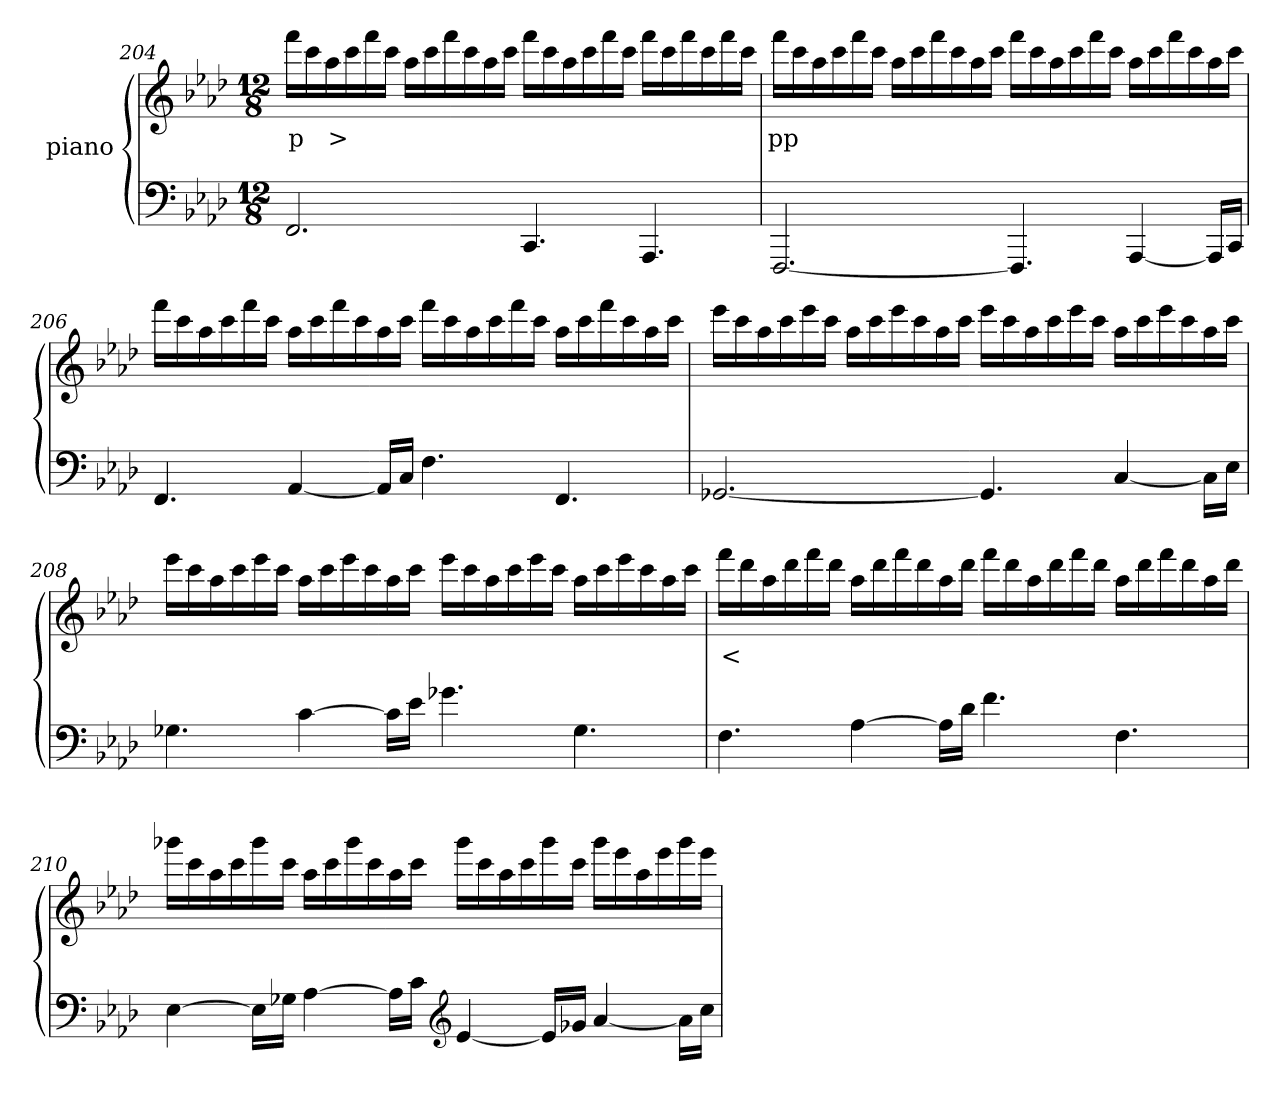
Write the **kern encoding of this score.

**kern	**kern	**text
*part2	*part1	*part1
*staff2	*staff1	*staff1
*	*I"piano	*
*clefF4	*clefG2	*
*k[b-e-a-d-]	*k[b-e-a-d-]	*
*M12/8	*M12/8	*
=204	=204	=204
2.FF	16fffLL	p
.	16ccc	.
.	16aa-	>
.	16ccc	.
.	16fff	.
.	16cccJJ	.
.	16aa-LL	.
.	16ccc	.
.	16fff	.
.	16ccc	.
.	16aa-	.
.	16cccJJ	.
4.CC	16fffLL	.
.	16ccc	.
.	16aa-	.
.	16ccc	.
.	16fff	.
.	16cccJJ	.
4.AAA-	16fffLL	.
.	16ccc	.
.	16fff	.
.	16ccc	.
.	16fff	.
.	16cccJJ	.
=205	=205	=205
[2.FFF	16fffLL	pp
.	16ccc	.
.	16aa-	.
.	16ccc	.
.	16fff	.
.	16cccJJ	.
.	16aa-LL	.
.	16ccc	.
.	16fff	.
.	16ccc	.
.	16aa-	.
.	16cccJJ	.
4.FFF]	16fffLL	.
.	16ccc	.
.	16aa-	.
.	16ccc	.
.	16fff	.
.	16cccJJ	.
[4AAA-	16aa-LL	.
.	16ccc	.
.	16fff	.
.	16ccc	.
16AAA-LL]	16aa-	.
16CCJJ	16cccJJ	.
=206	=206	=206
4.FF	16fffLL	.
.	16ccc	.
.	16aa-	.
.	16ccc	.
.	16fff	.
.	16cccJJ	.
[4AA-	16aa-LL	.
.	16ccc	.
.	16fff	.
.	16ccc	.
16AA-LL]	16aa-	.
16CJJ	16cccJJ	.
4.F	16fffLL	.
.	16ccc	.
.	16aa-	.
.	16ccc	.
.	16fff	.
.	16cccJJ	.
4.FF	16aa-LL	.
.	16ccc	.
.	16fff	.
.	16ccc	.
.	16aa-	.
.	16cccJJ	.
=207	=207	=207
[2.GG-X	16eee-LL	.
.	16ccc	.
.	16aa-	.
.	16ccc	.
.	16eee-	.
.	16cccJJ	.
.	16aa-LL	.
.	16ccc	.
.	16eee-	.
.	16ccc	.
.	16aa-	.
.	16cccJJ	.
4.GG-]	16eee-LL	.
.	16ccc	.
.	16aa-	.
.	16ccc	.
.	16eee-	.
.	16cccJJ	.
[4C	16aa-LL	.
.	16ccc	.
.	16eee-	.
.	16ccc	.
16CLL]	16aa-	.
16E-JJ	16cccJJ	.
=208	=208	=208
4.G-X	16eee-LL	.
.	16ccc	.
.	16aa-	.
.	16ccc	.
.	16eee-	.
.	16cccJJ	.
[4c	16aa-LL	.
.	16ccc	.
.	16eee-	.
.	16ccc	.
16cLL]	16aa-	.
16e-JJ	16cccJJ	.
4.g-	16eee-LL	.
.	16ccc	.
.	16aa-	.
.	16ccc	.
.	16eee-	.
.	16cccJJ	.
4.G-	16aa-LL	.
.	16ccc	.
.	16eee-	.
.	16ccc	.
.	16aa-	.
.	16cccJJ	.
=209	=209	=209
4.F	16fffLL	<
.	16ddd-	.
.	16aa-	.
.	16ddd-	.
.	16fff	.
.	16ddd-JJ	.
[4A-	16aa-LL	.
.	16ddd-	.
.	16fff	.
.	16ddd-	.
16A-LL]	16aa-	.
16d-JJ	16ddd-JJ	.
4.f	16fffLL	.
.	16ddd-	.
.	16aa-	.
.	16ddd-	.
.	16fff	.
.	16ddd-JJ	.
4.F	16aa-LL	.
.	16ddd-	.
.	16fff	.
.	16ddd-	.
.	16aa-	.
.	16ddd-JJ	.
=210	=210	=210
[4E-	16ggg-XLL	.
.	16ccc	.
.	16aa-	.
.	16ccc	.
16E-LL]	16ggg-	.
16G-XJJ	16cccJJ	.
[4A-	16aa-LL	.
.	16ccc	.
.	16ggg-	.
.	16ccc	.
16A-LL]	16aa-	.
16cJJ	16cccJJ	.
*clefG2	*	*
[4e-	16ggg-LL	.
.	16ccc	.
.	16aa-	.
.	16ccc	.
16e-LL]	16ggg-	.
16g-JJ	16cccJJ	.
[4a-	16ggg-LL	.
.	16eee-	.
.	16aa-	.
.	16eee-	.
16a-LL]	16ggg-	.
16ccJJ	16eee-JJ	.
=	=	=
*-	*-	*-
